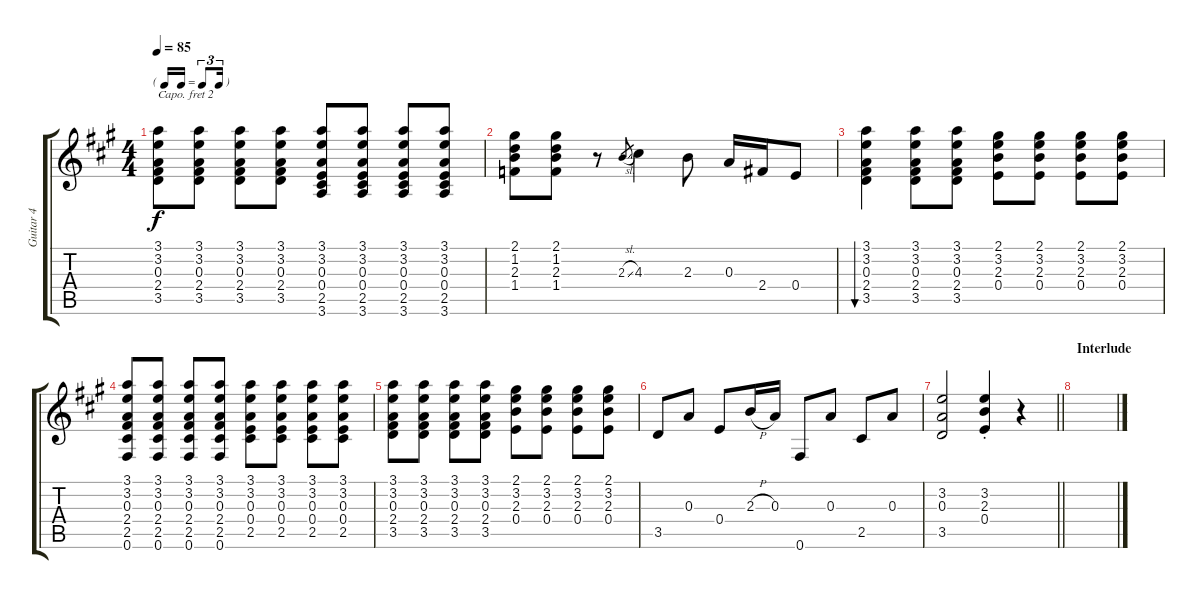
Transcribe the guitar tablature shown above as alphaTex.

\track ("Guitar 4" "Guitar 4") {instrument electricguitarclean}
\staff {score tabs}
\capo 2
\tuning (E4 B3 G3 D3 A2 E2) {hide}
\ts (4 4)
\tf triplet16th
\tempo 85
\clef g2
\ks a
(3.1 3.2 0.3 2.4 3.5).8{dy f} (3.1 3.2 0.3 2.4 3.5).8 (3.1 3.2 0.3 2.4 3.5).8 (3.1 3.2 0.3 2.4 3.5).8 (3.1 3.2 0.3 0.4 2.5 3.6).8 (3.1 3.2 0.3 0.4 2.5 3.6).8 (3.1 3.2 0.3 0.4 2.5 3.6).8 (3.1 3.2 0.3 0.4 2.5 3.6).8 |
(2.1 1.2 2.3 1.4).8 (2.1 1.2 2.3 1.4).8 r.8 2.3{sl}.8{gr} 4.3.4 2.3.8 0.3.16 2.4.16 0.4.8 |
(3.1 3.2 0.3 2.4 3.5).4{bu 120} (3.1 3.2 0.3 2.4 3.5).8 (3.1 3.2 0.3 2.4 3.5).8 (2.1 3.2 2.3 0.4).8 (2.1 3.2 2.3 0.4).8 (2.1 3.2 2.3 0.4).8 (2.1 3.2 2.3 0.4).8 |
(3.1 3.2 0.3 2.4 2.5 0.6).8 (3.1 3.2 0.3 2.4 2.5 0.6).8 (3.1 3.2 0.3 2.4 2.5 0.6).8 (3.1 3.2 0.3 2.4 2.5 0.6).8 (3.1 3.2 0.3 0.4 2.5).8 (3.1 3.2 0.3 0.4 2.5).8 (3.1 3.2 0.3 0.4 2.5).8 (3.1 3.2 0.3 0.4 2.5).8 |
(3.1 3.2 0.3 2.4 3.5).8 (3.1 3.2 0.3 2.4 3.5).8 (3.1 3.2 0.3 2.4 3.5).8 (3.1 3.2 0.3 2.4 3.5).8 (2.1 3.2 2.3 0.4).8 (2.1 3.2 2.3 0.4).8 (2.1 3.2 2.3 0.4).8 (2.1 3.2 2.3 0.4).8 |
3.5.8 0.3.8 0.4.8 2.3{h}.16 0.3.16 0.6.8 0.3.8 2.5.8 0.3.8 |
\barLineRight lightlight
(3.2 0.3 3.5).2 (3.2{st} 2.3{st} 0.4{st}).4 r.4 |
\section ("" "Interlude")
